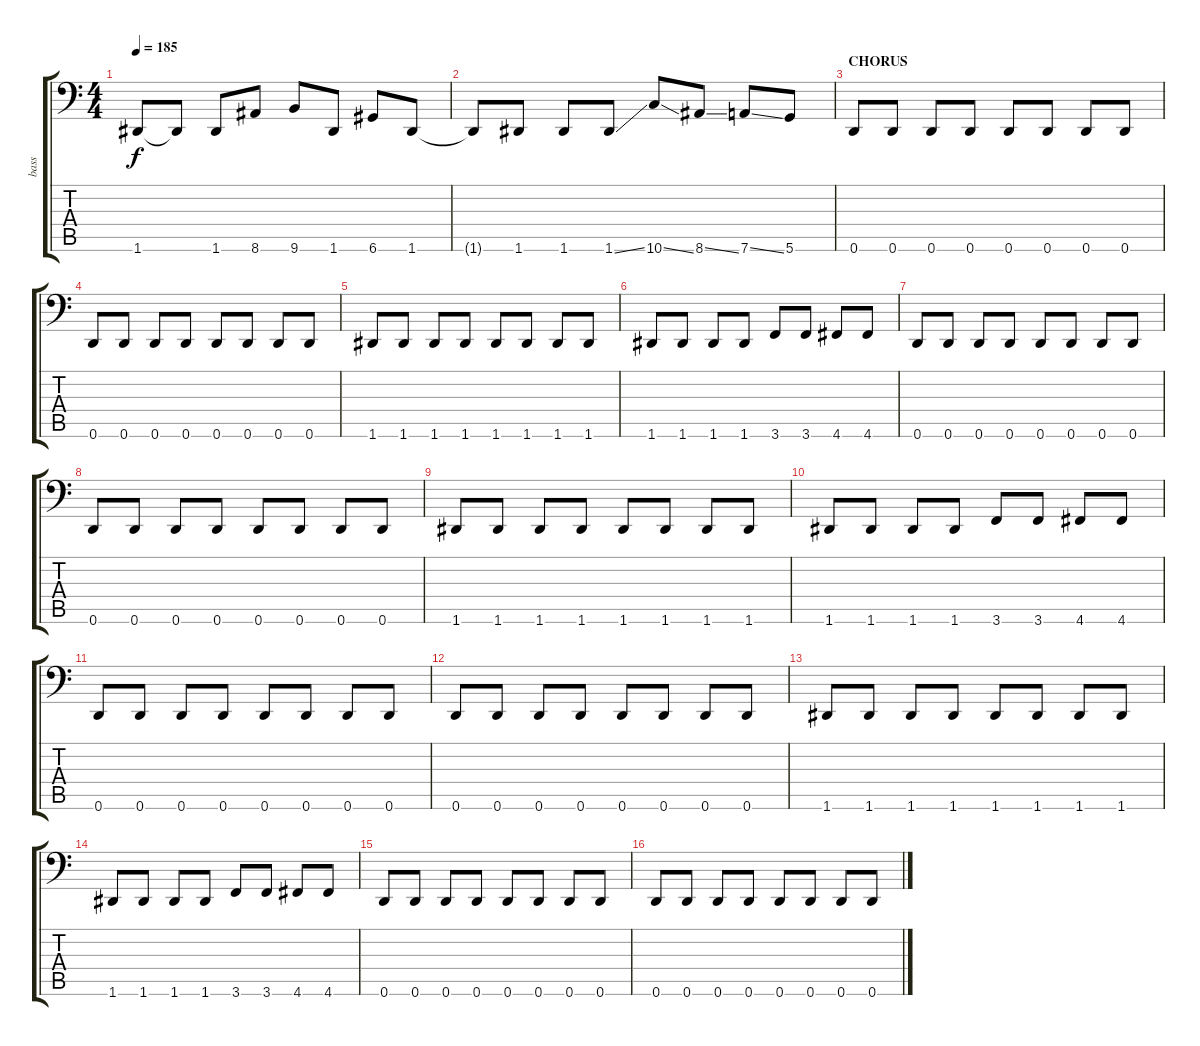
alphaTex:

\track ("bass" "bass") {instrument electricbassfinger}
\staff {score tabs}
\tuning (E3 B2 G2 D2 A1 D1) {hide}
\ts (4 4)
\tempo 185
\clef f4
\ks c
1.6.8{dy f} 1.6{t}.8 1.6.8 8.6.8 9.6.8 1.6.8 6.6.8 1.6.8 |
1.6{t}.8 1.6.8 1.6.8 1.6{ss}.8 10.6{ss}.8 8.6{ss}.8 7.6{ss}.8 5.6.8 |
\section ("" "CHORUS")
0.6.8 0.6.8 0.6.8 0.6.8 0.6.8 0.6.8 0.6.8 0.6.8 |
0.6.8 0.6.8 0.6.8 0.6.8 0.6.8 0.6.8 0.6.8 0.6.8 |
1.6.8 1.6.8 1.6.8 1.6.8 1.6.8 1.6.8 1.6.8 1.6.8 |
1.6.8 1.6.8 1.6.8 1.6.8 3.6.8 3.6.8 4.6.8 4.6.8 |
0.6.8 0.6.8 0.6.8 0.6.8 0.6.8 0.6.8 0.6.8 0.6.8 |
0.6.8 0.6.8 0.6.8 0.6.8 0.6.8 0.6.8 0.6.8 0.6.8 |
1.6.8 1.6.8 1.6.8 1.6.8 1.6.8 1.6.8 1.6.8 1.6.8 |
1.6.8 1.6.8 1.6.8 1.6.8 3.6.8 3.6.8 4.6.8 4.6.8 |
0.6.8 0.6.8 0.6.8 0.6.8 0.6.8 0.6.8 0.6.8 0.6.8 |
0.6.8 0.6.8 0.6.8 0.6.8 0.6.8 0.6.8 0.6.8 0.6.8 |
1.6.8 1.6.8 1.6.8 1.6.8 1.6.8 1.6.8 1.6.8 1.6.8 |
1.6.8 1.6.8 1.6.8 1.6.8 3.6.8 3.6.8 4.6.8 4.6.8 |
0.6.8 0.6.8 0.6.8 0.6.8 0.6.8 0.6.8 0.6.8 0.6.8 |
0.6.8 0.6.8 0.6.8 0.6.8 0.6.8 0.6.8 0.6.8 0.6.8
